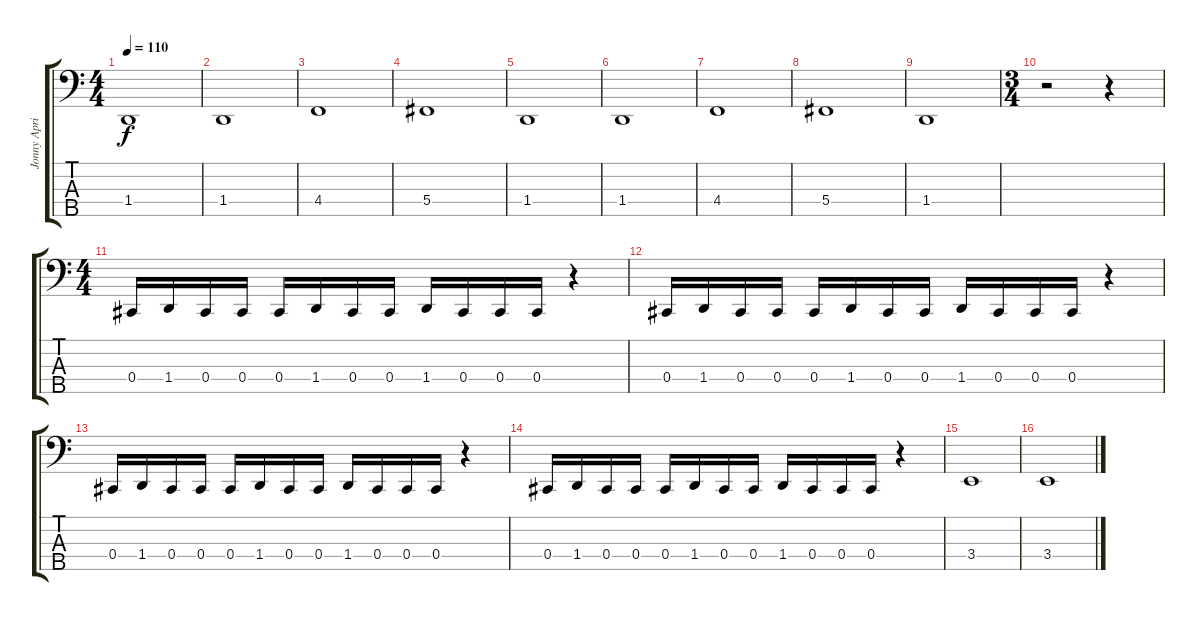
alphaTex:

\track ("Jonny April" "Jonny Apri") {instrument electricbassfinger}
\staff {score tabs}
\tuning (Gb2 Db2 Ab1 Db1 Ab0) {hide}
\ts (4 4)
\tempo 110
\clef f4
\ks c
1.4.1{dy f} |
1.4.1 |
4.4.1 |
5.4.1 |
1.4.1 |
1.4.1 |
4.4.1 |
5.4.1 |
1.4.1 |
\ts (3 4)
r.2 r.4 |
\ts (4 4)
0.4.16 1.4.16 0.4.16 0.4.16 0.4.16 1.4.16 0.4.16 0.4.16 1.4.16 0.4.16 0.4.16 0.4.16 r.4 |
0.4.16 1.4.16 0.4.16 0.4.16 0.4.16 1.4.16 0.4.16 0.4.16 1.4.16 0.4.16 0.4.16 0.4.16 r.4 |
0.4.16 1.4.16 0.4.16 0.4.16 0.4.16 1.4.16 0.4.16 0.4.16 1.4.16 0.4.16 0.4.16 0.4.16 r.4 |
0.4.16 1.4.16 0.4.16 0.4.16 0.4.16 1.4.16 0.4.16 0.4.16 1.4.16 0.4.16 0.4.16 0.4.16 r.4 |
3.4.1 |
3.4.1
